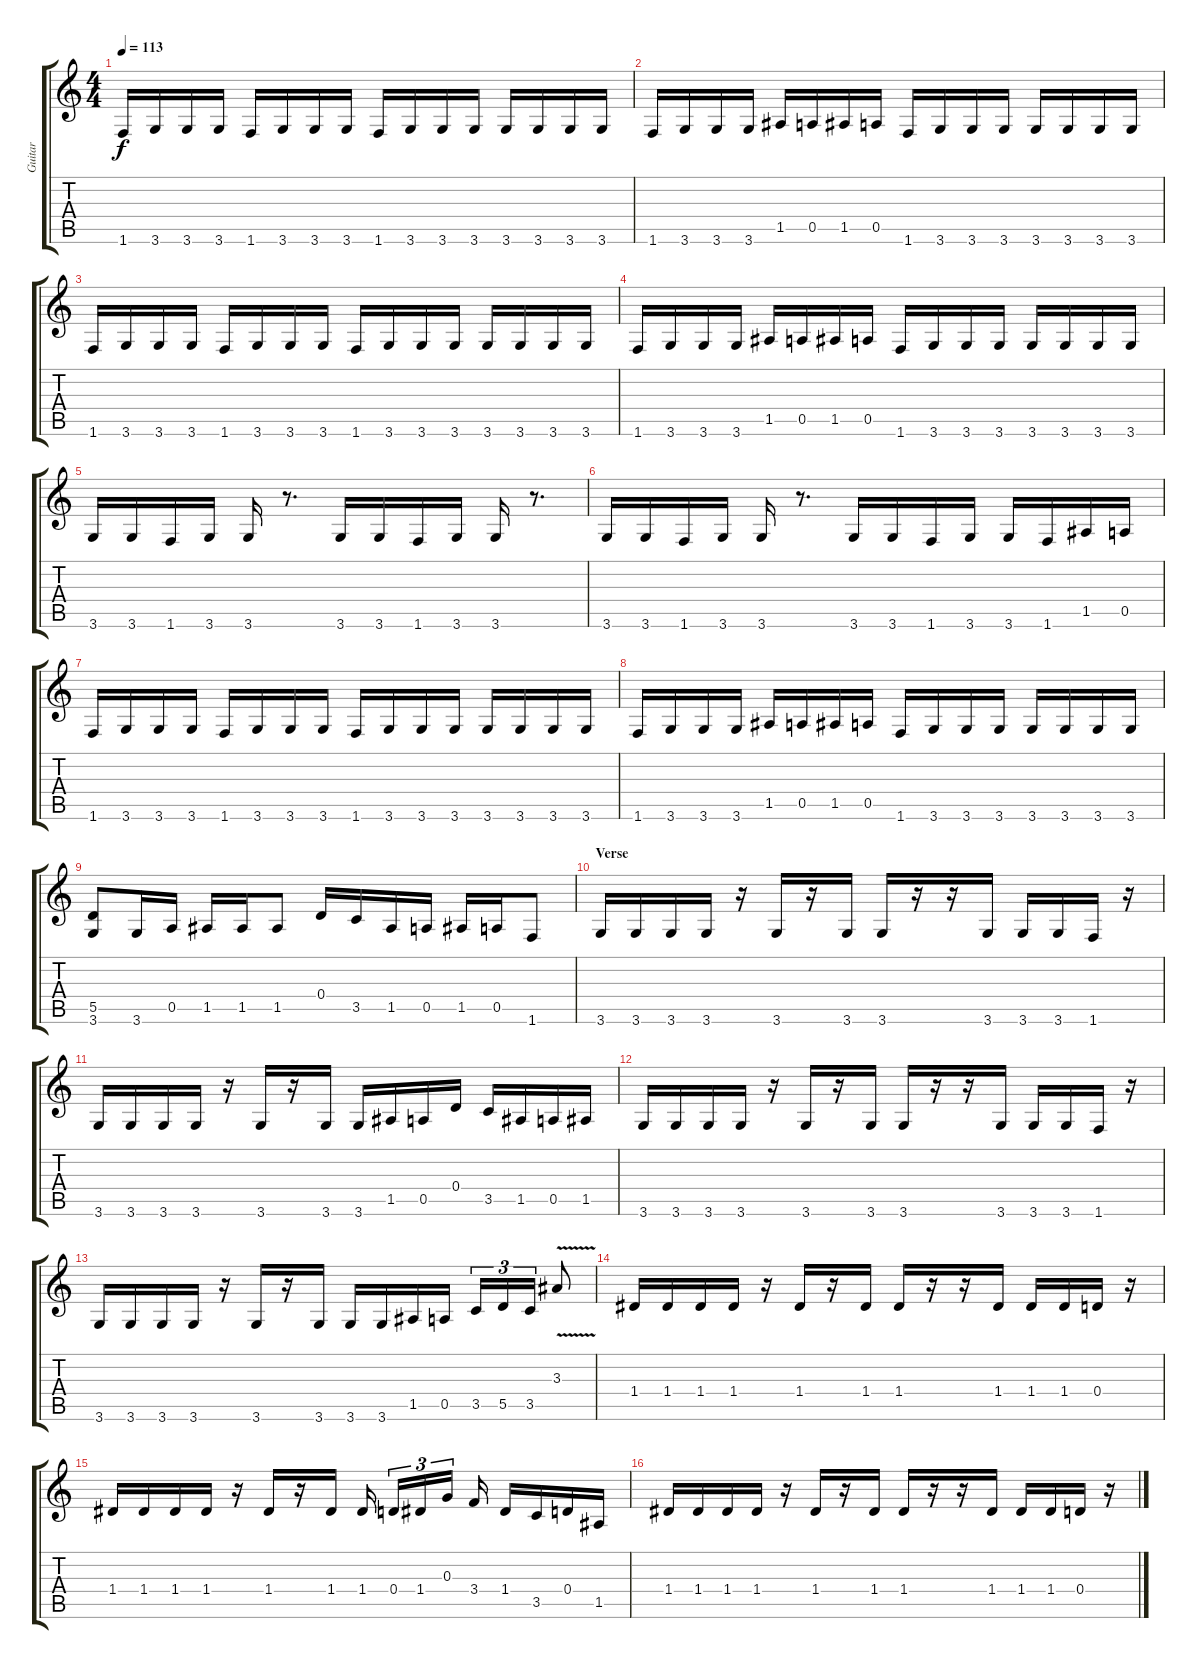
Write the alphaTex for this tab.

\track ("Guitar" "Guitar") {instrument distortionguitar}
\staff {score tabs}
\tuning (E4 B3 G3 D3 A2 E2) {hide}
\ts (4 4)
\tempo 113
\clef g2
\ks c
1.6.16{dy f} 3.6.16 3.6.16 3.6.16 1.6.16 3.6.16 3.6.16 3.6.16 1.6.16 3.6.16 3.6.16 3.6.16 3.6.16 3.6.16 3.6.16 3.6.16 |
1.6.16 3.6.16 3.6.16 3.6.16 1.5.16 0.5.16 1.5.16 0.5.16 1.6.16 3.6.16 3.6.16 3.6.16 3.6.16 3.6.16 3.6.16 3.6.16 |
1.6.16 3.6.16 3.6.16 3.6.16 1.6.16 3.6.16 3.6.16 3.6.16 1.6.16 3.6.16 3.6.16 3.6.16 3.6.16 3.6.16 3.6.16 3.6.16 |
1.6.16 3.6.16 3.6.16 3.6.16 1.5.16 0.5.16 1.5.16 0.5.16 1.6.16 3.6.16 3.6.16 3.6.16 3.6.16 3.6.16 3.6.16 3.6.16 |
3.6.16 3.6.16 1.6.16 3.6.16 3.6.16 r.8{d} 3.6.16 3.6.16 1.6.16 3.6.16 3.6.16 r.8{d} |
3.6.16 3.6.16 1.6.16 3.6.16 3.6.16 r.8{d} 3.6.16 3.6.16 1.6.16 3.6.16 3.6.16 1.6.16 1.5.16 0.5.16 |
1.6.16 3.6.16 3.6.16 3.6.16 1.6.16 3.6.16 3.6.16 3.6.16 1.6.16 3.6.16 3.6.16 3.6.16 3.6.16 3.6.16 3.6.16 3.6.16 |
1.6.16 3.6.16 3.6.16 3.6.16 1.5.16 0.5.16 1.5.16 0.5.16 1.6.16 3.6.16 3.6.16 3.6.16 3.6.16 3.6.16 3.6.16 3.6.16 |
(5.5 3.6).8 3.6.16 0.5.16 1.5.16 1.5.16 1.5.8 0.4.16 3.5.16 1.5.16 0.5.16 1.5.16 0.5.16 1.6.8 |
\section ("" "Verse")
3.6.16 3.6.16 3.6.16 3.6.16 r.16 3.6.16 r.16 3.6.16 3.6.16 r.16 r.16 3.6.16 3.6.16 3.6.16 1.6.16 r.16 |
3.6.16 3.6.16 3.6.16 3.6.16 r.16 3.6.16 r.16 3.6.16 3.6.16 1.5.16 0.5.16 0.4.16 3.5.16 1.5.16 0.5.16 1.5.16 |
3.6.16 3.6.16 3.6.16 3.6.16 r.16 3.6.16 r.16 3.6.16 3.6.16 r.16 r.16 3.6.16 3.6.16 3.6.16 1.6.16 r.16 |
3.6.16 3.6.16 3.6.16 3.6.16 r.16 3.6.16 r.16 3.6.16 3.6.16 3.6.16 1.5.16 0.5.16 3.5.16{tu (3 2)} 5.5.16{tu (3 2)} 3.5.16{tu (3 2)} 3.3{v}.8 |
1.4.16 1.4.16 1.4.16 1.4.16 r.16 1.4.16 r.16 1.4.16 1.4.16 r.16 r.16 1.4.16 1.4.16 1.4.16 0.4.16 r.16 |
1.4.16 1.4.16 1.4.16 1.4.16 r.16 1.4.16 r.16 1.4.16 1.4.16 0.4.16{tu (3 2)} 1.4.16{tu (3 2)} 0.3.16{tu (3 2)} 3.4.16 1.4.16 3.5.16 0.4.16 1.5.16 |
1.4.16 1.4.16 1.4.16 1.4.16 r.16 1.4.16 r.16 1.4.16 1.4.16 r.16 r.16 1.4.16 1.4.16 1.4.16 0.4.16 r.16
